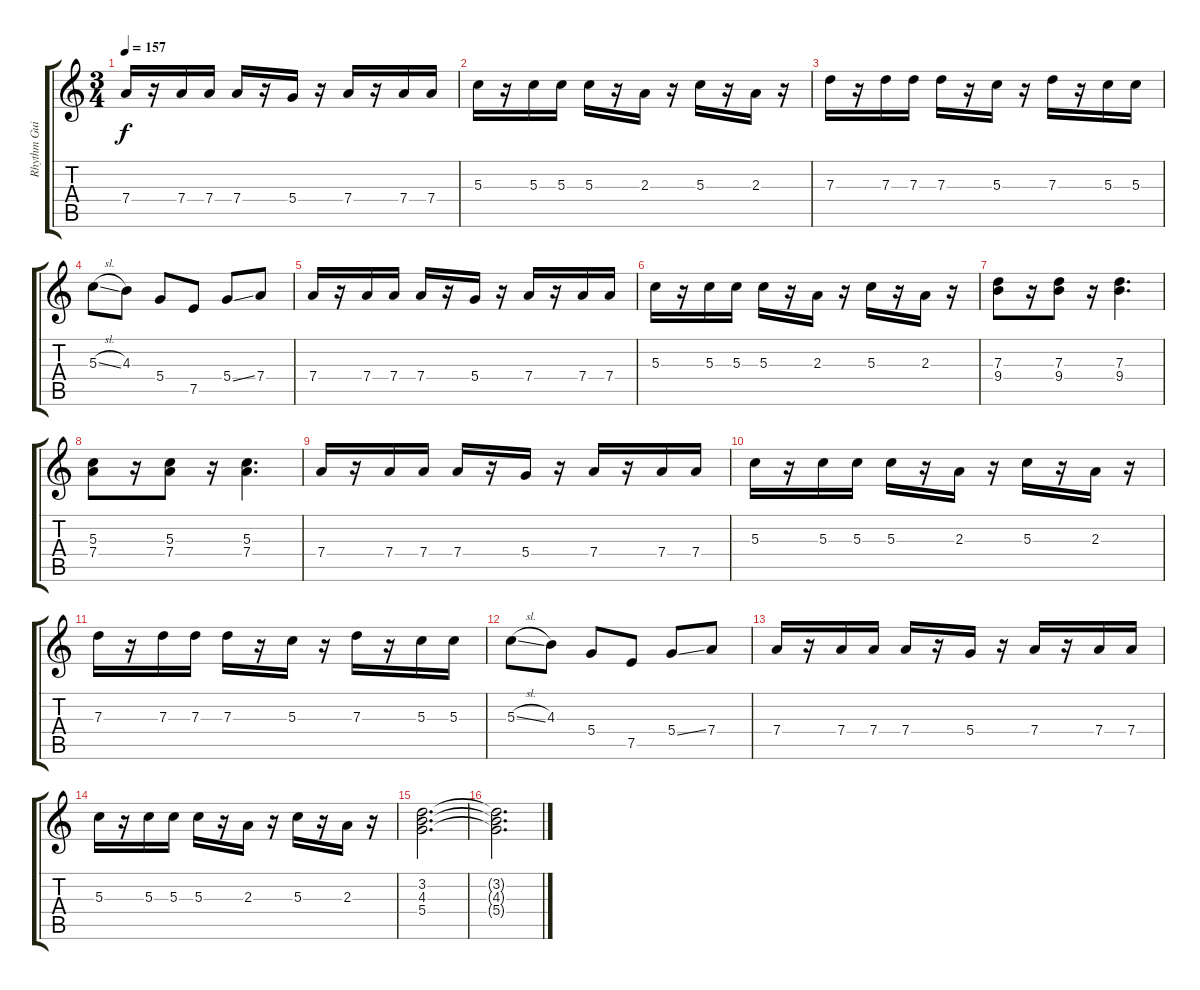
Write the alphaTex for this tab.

\track ("Rhythm Guitar" "Rhythm Gui") {instrument distortionguitar}
\staff {score tabs}
\tuning (E4 B3 G3 D3 A2 E2) {hide}
\ts (3 4)
\tempo 157
\clef g2
\ks c
7.4.16{dy f} r.16 7.4.16 7.4.16 7.4.16 r.16 5.4.16 r.16 7.4.16 r.16 7.4.16 7.4.16 |
5.3.16 r.16 5.3.16 5.3.16 5.3.16 r.16 2.3.16 r.16 5.3.16 r.16 2.3.16 r.16 |
7.3.16 r.16 7.3.16 7.3.16 7.3.16 r.16 5.3.16 r.16 7.3.16 r.16 5.3.16 5.3.16 |
5.3{sl}.8 4.3.8 5.4.8 7.5.8 5.4{ss}.8 7.4.8 |
7.4.16 r.16 7.4.16 7.4.16 7.4.16 r.16 5.4.16 r.16 7.4.16 r.16 7.4.16 7.4.16 |
5.3.16 r.16 5.3.16 5.3.16 5.3.16 r.16 2.3.16 r.16 5.3.16 r.16 2.3.16 r.16 |
(7.3 9.4).8 r.16 (7.3 9.4).8 r.16 (7.3 9.4).4{d} |
(5.3 7.4).8 r.16 (5.3 7.4).8 r.16 (5.3 7.4).4{d} |
7.4.16 r.16 7.4.16 7.4.16 7.4.16 r.16 5.4.16 r.16 7.4.16 r.16 7.4.16 7.4.16 |
5.3.16 r.16 5.3.16 5.3.16 5.3.16 r.16 2.3.16 r.16 5.3.16 r.16 2.3.16 r.16 |
7.3.16 r.16 7.3.16 7.3.16 7.3.16 r.16 5.3.16 r.16 7.3.16 r.16 5.3.16 5.3.16 |
5.3{sl}.8 4.3.8 5.4.8 7.5.8 5.4{ss}.8 7.4.8 |
7.4.16 r.16 7.4.16 7.4.16 7.4.16 r.16 5.4.16 r.16 7.4.16 r.16 7.4.16 7.4.16 |
5.3.16 r.16 5.3.16 5.3.16 5.3.16 r.16 2.3.16 r.16 5.3.16 r.16 2.3.16 r.16 |
(3.2 4.3 5.4).2{d} |
(3.2{t} 4.3{t} 5.4{t}).2{d}
